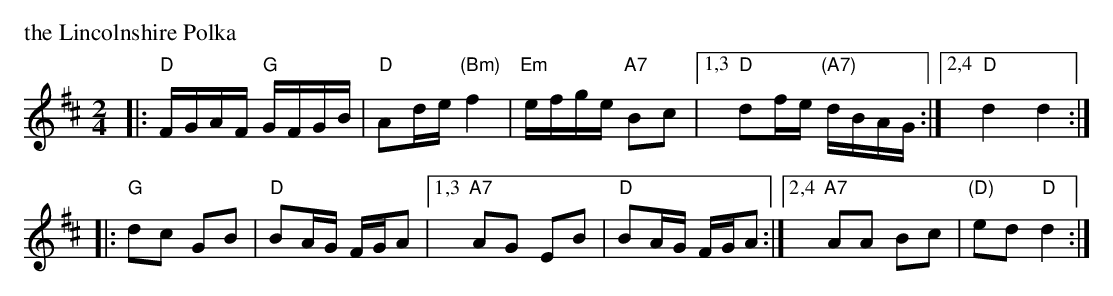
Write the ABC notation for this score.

X:1
P: the Lincolnshire Polka
M: 2/4
L: 1/16
K: D
|: "D"FGAF "G"GFGB | "D"A2de "(Bm)"f4 \
| "Em"efge "A7"B2c2 |1,3 "D"d2fe "(A7)"dBAG :|2,4 "D"d4 d4 :|
|: "G"d2c2 G2B2 | "D"B2AG FGA2 \
|1,3 "A7"A2G2 E2B2 | "D"B2AG FGA2 \
:|2,4 "A7"A2A2 B2c2 | "(D)"e2d2 "D"d4 :|
